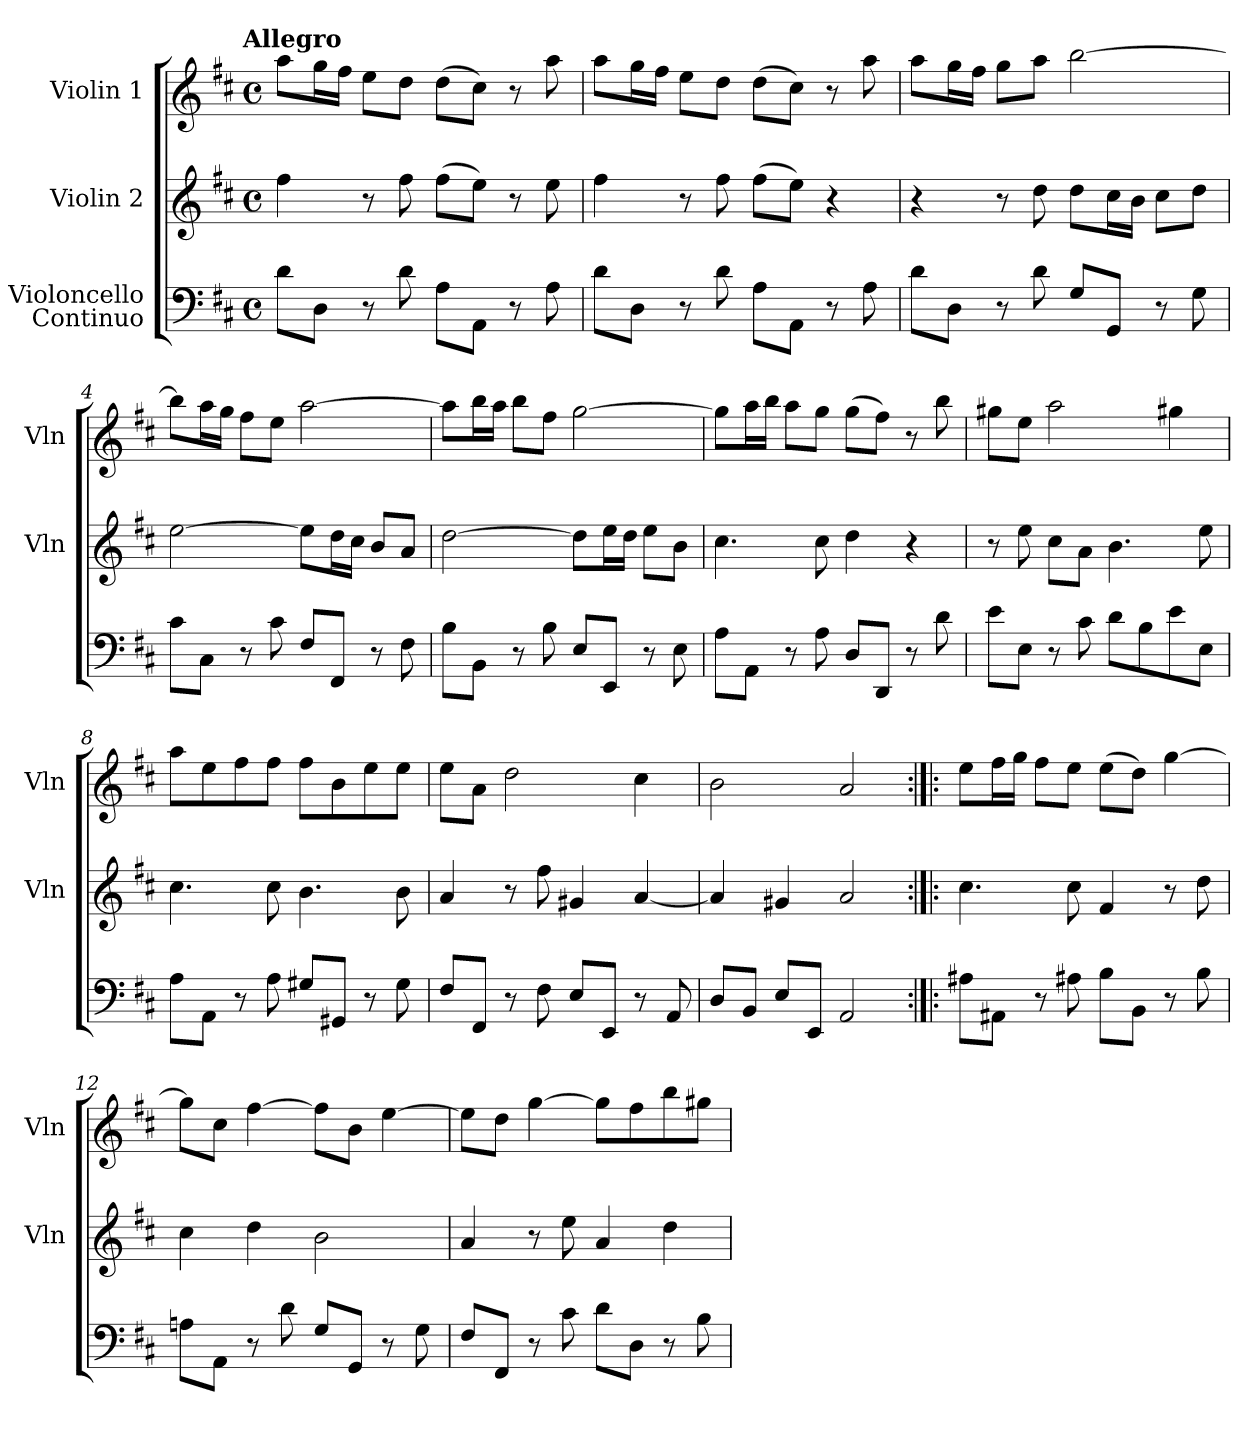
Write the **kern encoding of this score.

**kern	**kern	**kern
*part3	*part2	*part1
*staff3	*staff2	*staff1
*I"Violoncello\nContinuo	*I"Violin 2	*I"Violin 1
*	*I'Vln	*I'Vln
*clefF4	*clefG2	*clefG2
*k[f#c#]	*k[f#c#]	*k[f#c#]
*D:	*D:	*D:
!!LO:TX:omd:t=Allegro
*M4/4	*M4/4	*M4/4
*met(c)	*met(c)	*met(c)
*MM132	*MM132	*MM132
=	=	=
8d\L	4ff#\	8aa\L
8D\J	.	16gg\L
.	.	16ff#\JJ
8r	8r	8ee\L
8d\	8ff#\	8dd\J
8A\L	(8ff#\L	(8dd\L
8AA\J	8ee\J)	8cc#\J)
8r	8r	8r
8A\	8ee\	8aa\
=2	=2	=2
8d\L	4ff#\	8aa\L
8D\J	.	16gg\L
.	.	16ff#\JJ
8r	8r	8ee\L
8d\	8ff#\	8dd\J
8A\L	(8ff#\L	(8dd\L
8AA\J	8ee\J)	8cc#\J)
8r	4r	8r
8A\	.	8aa\
=3	=3	=3
8d\L	4r	8aa\L
8D\J	.	16gg\L
.	.	16ff#\JJ
8r	8r	8gg\L
8d\	8dd\	8aa\J
8G/L	8dd\L	[2bb\
8GG/J	16cc#\L	.
.	16b\JJ	.
8r	8cc#\L	.
8G\	8dd\J	.
=4	=4	=4
8c#\L	[2ee\	8bb\L]
8C#\J	.	16aa\L
.	.	16gg\JJ
8r	.	8ff#\L
8c#\	.	8ee\J
8F#/L	8ee\L]	[2aa\
8FF#/J	16dd\L	.
.	16cc#\JJ	.
8r	8b/L	.
8F#\	8a/J	.
=5	=5	=5
8B\L	[2dd\	8aa\L]
8BB\J	.	16bb\L
.	.	16aa\JJ
8r	.	8bb\L
8B\	.	8ff#\J
8E/L	8dd\L]	[2gg\
8EE/J	16ee\L	.
.	16dd\JJ	.
8r	8ee\L	.
8E\	8b\J	.
=6	=6	=6
8A\L	4.cc#\	8gg\L]
8AA\J	.	16aa\L
.	.	16bb\JJ
8r	.	8aa\L
8A\	8cc#\	8gg\J
8D/L	4dd\	(8gg\L
8DD/J	.	8ff#\J)
8r	4r	8r
8d\	.	8bb\
=7	=7	=7
8e\L	8r	8gg#X\L
8E\J	8ee\	8ee\J
8r	8cc#\L	2aa\
8c#\	8a\J	.
8d\L	4.b\	.
8B\	.	.
8e\	.	4gg#X\
8E\J	8ee\	.
=8	=8	=8
8A\L	4.cc#\	8aa\L
8AA\J	.	8ee\
8r	.	8ff#\
8A\	8cc#\	8ff#\J
8G#X/L	4.b\	8ff#\L
8GG#X/J	.	8b\
8r	.	8ee\
8G#\	8b\	8ee\J
=9	=9	=9
8F#/L	4a/	8ee\L
8FF#/J	.	8a\J
8r	8r	2dd\
8F#\	8ff#\	.
8E/L	4g#X/	.
8EE/J	.	.
8r	[4a/	4cc#\
8AA/	.	.
=10	=10	=10
8D/L	4a/]	2b\
8BB/J	.	.
8E/L	4g#X/	.
8EE/J	.	.
2AA/	2a/	2a/
=11:|!|:	=11:|!|:	=11:|!|:
8A#X\L	4.cc#\	8ee\L
8AA#X\J	.	16ff#\L
.	.	16gg\JJ
8r	.	8ff#\L
8A#X\	8cc#\	8ee\J
8B\L	4f#/	(8ee\L
8BB\J	.	8dd\J)
8r	8r	[4gg\
8B\	8dd\	.
=12	=12	=12
8An\L	4cc#\	8gg\L]
8AA\J	.	8cc#\J
8r	4dd\	[4ff#\
8d\	.	.
8G/L	2b\	8ff#\L]
8GG/J	.	8b\J
8r	.	[4ee\
8G\	.	.
=13	=13	=13
8F#/L	4a/	8ee\L]
8FF#/J	.	8dd\J
8r	8r	[4gg\
8c#\	8ee\	.
8d\L	4a/	8gg\L]
8D\J	.	8ff#\
8r	4dd\	8bb\
8B\	.	8gg#X\J
=	=	=
*-	*-	*-
